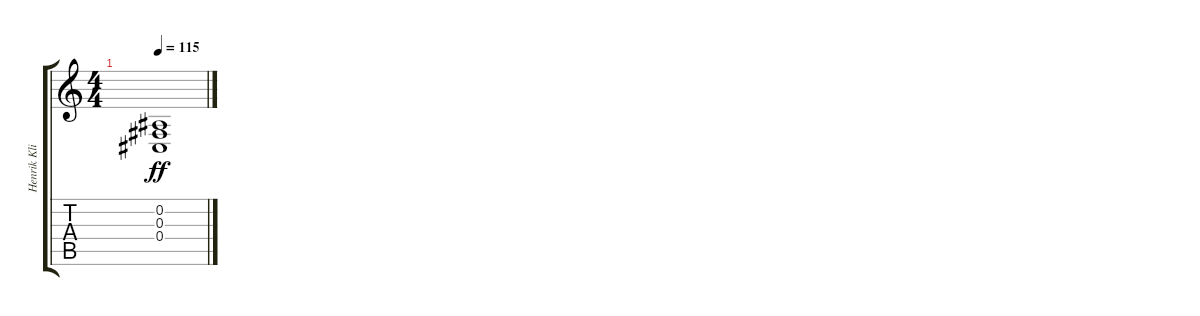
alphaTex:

\track ("Henrik Klingenberg - Keyboards" "Henrik Kli") {instrument stringensemble1}
\staff {score tabs}
\tuning (Eb4 Bb3 Gb3 Db3 Ab2 Eb2) {hide}
\ts (4 4)
\tempo 115
\clef g2
\ks c
(0.2 0.3 0.4).1{dy ff}
